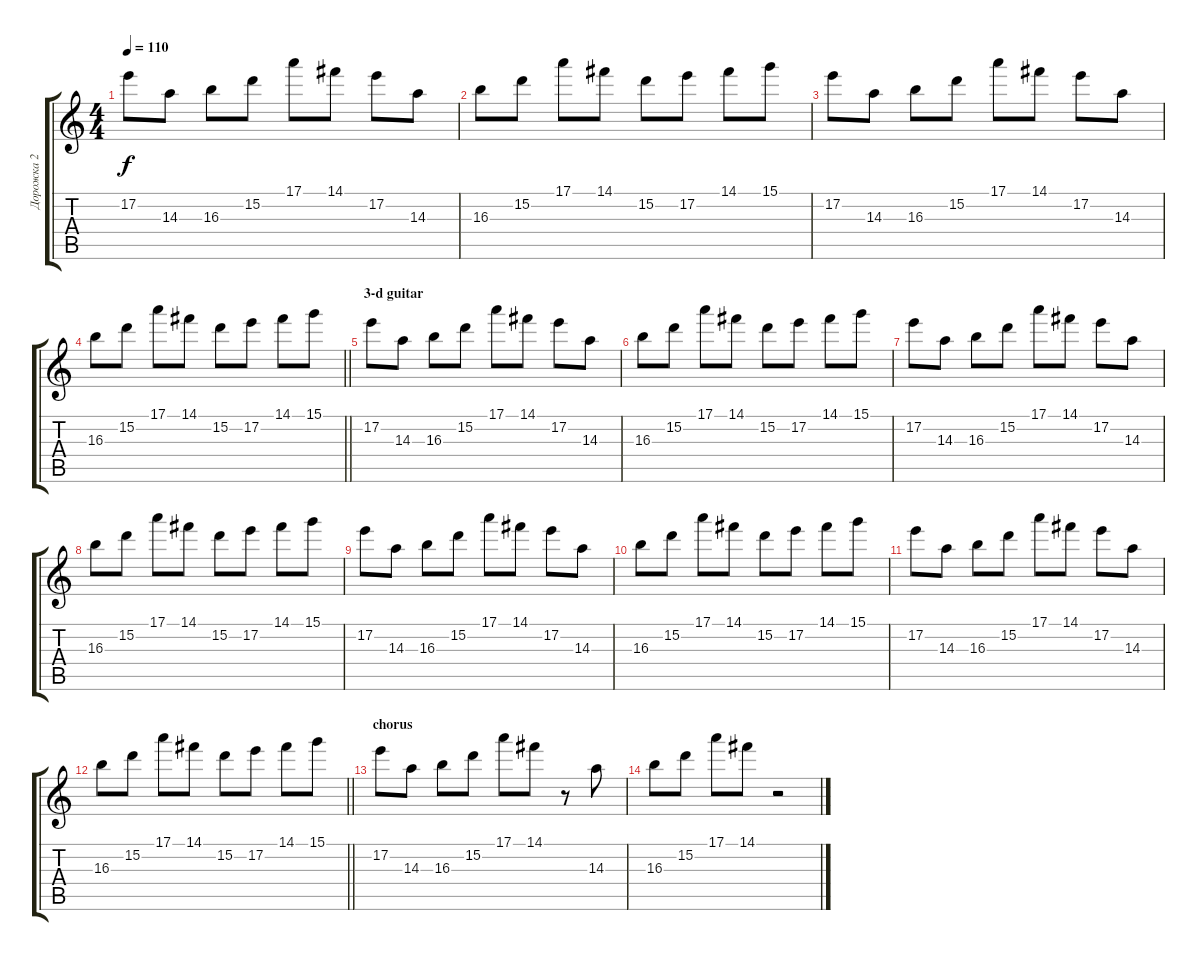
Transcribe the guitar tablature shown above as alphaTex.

\track ("Дорожка 2" "Дорожка 2") {instrument acousticguitarsteel}
\staff {score tabs}
\tuning (E4 B3 G3 D3 A2 E2) {hide}
\ts (4 4)
\tempo 110
\clef g2
\ks c
17.2.8{dy f} 14.3.8 16.3.8 15.2.8 17.1.8 14.1.8 17.2.8 14.3.8 |
16.3.8 15.2.8 17.1.8 14.1.8 15.2.8 17.2.8 14.1.8 15.1.8 |
17.2.8 14.3.8 16.3.8 15.2.8 17.1.8 14.1.8 17.2.8 14.3.8 |
\barLineRight lightlight
16.3.8 15.2.8 17.1.8 14.1.8 15.2.8 17.2.8 14.1.8 15.1.8 |
\section ("" "3-d guitar")
17.2.8 14.3.8 16.3.8 15.2.8 17.1.8 14.1.8 17.2.8 14.3.8 |
16.3.8 15.2.8 17.1.8 14.1.8 15.2.8 17.2.8 14.1.8 15.1.8 |
17.2.8 14.3.8 16.3.8 15.2.8 17.1.8 14.1.8 17.2.8 14.3.8 |
16.3.8 15.2.8 17.1.8 14.1.8 15.2.8 17.2.8 14.1.8 15.1.8 |
17.2.8 14.3.8 16.3.8 15.2.8 17.1.8 14.1.8 17.2.8 14.3.8 |
16.3.8 15.2.8 17.1.8 14.1.8 15.2.8 17.2.8 14.1.8 15.1.8 |
17.2.8 14.3.8 16.3.8 15.2.8 17.1.8 14.1.8 17.2.8 14.3.8 |
\barLineRight lightlight
16.3.8 15.2.8 17.1.8 14.1.8 15.2.8 17.2.8 14.1.8 15.1.8 |
\section ("" "chorus")
17.2.8 14.3.8 16.3.8 15.2.8 17.1.8 14.1.8 r.8 14.3.8 |
16.3.8 15.2.8 17.1.8 14.1.8 r.2
